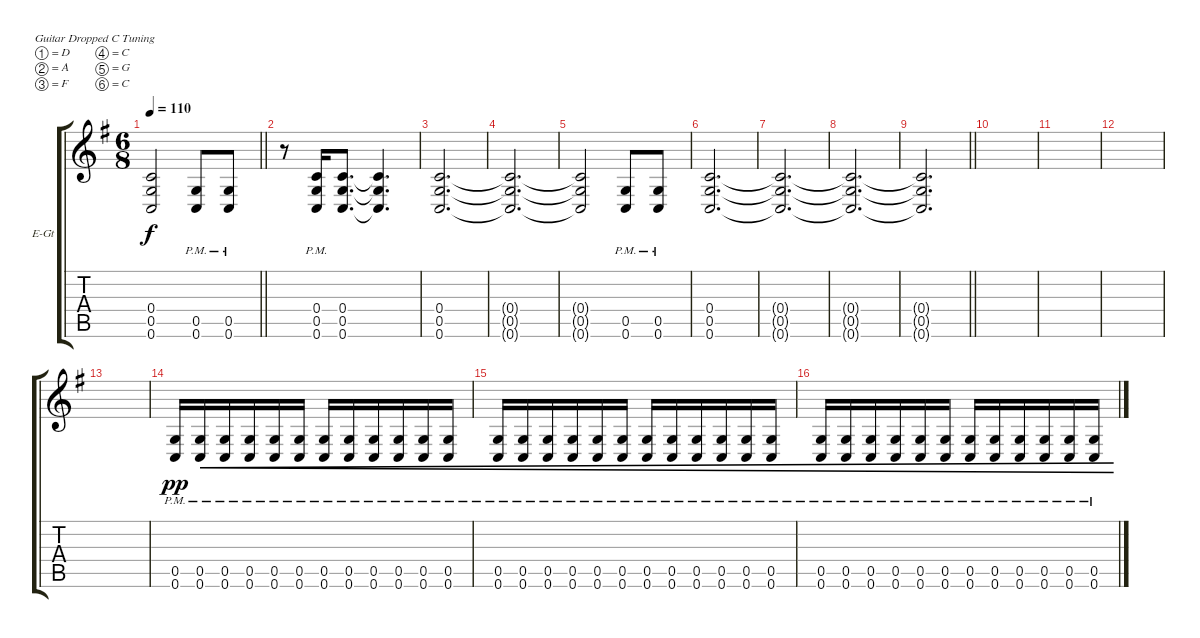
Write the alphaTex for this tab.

\bracketExtendMode groupsimilarinstruments
\firstSystemTrackNameOrientation horizontal
\otherSystemsTrackNameOrientation horizontal
\track ("Electric Guitar 2" "E-Gt") {instrument distortionguitar}
\staff {score tabs}
\tuning (D4 A3 F3 C3 G2 C2)
\ts (6 8)
\tempo 110
\clef g2
\barLineRight lightlight
\ks eminor
(0.4{t} 0.5{t} 0.6{t}).2{dy f} (0.6{pm} 0.5{pm}).8 (0.6{pm} 0.5{pm}).8 |
r.8 (0.6{pm} 0.5{pm} 0.4{pm}).16 (0.6 0.5 0.4).8{d} (0.4{t} 0.5{t} 0.6{t}).4{d} |
(0.4 0.5 0.6).2{d} |
(0.4{t} 0.5{t} 0.6{t}).2{d} |
(0.4{t} 0.5{t} 0.6{t}).2 (0.6{pm} 0.5{pm}).8 (0.6{pm} 0.5{pm}).8 |
(0.6 0.5 0.4).2{d} |
(0.4{t} 0.5{t} 0.6{t}).2{d} |
(0.4{t} 0.5{t} 0.6{t}).2{d} |
\barLineRight lightlight
(0.4{t} 0.5{t} 0.6{t}).2{d} |
|
|
|
|
(0.6{pm} 0.5{pm}).16{dy pp} (0.6{pm} 0.5{pm}).16{cre} (0.6{pm} 0.5{pm}).16{cre} (0.6{pm} 0.5{pm}).16{cre} (0.6{pm} 0.5{pm}).16{cre} (0.6{pm} 0.5{pm}).16{cre} (0.6{pm} 0.5{pm}).16{cre} (0.6{pm} 0.5{pm}).16{cre} (0.6{pm} 0.5{pm}).16{cre} (0.6{pm} 0.5{pm}).16{cre} (0.6{pm} 0.5{pm}).16{cre} (0.6{pm} 0.5{pm}).16{cre} |
(0.6{pm} 0.5{pm}).16{cre} (0.6{pm} 0.5{pm}).16{cre} (0.6{pm} 0.5{pm}).16{cre} (0.6{pm} 0.5{pm}).16{cre} (0.6{pm} 0.5{pm}).16{cre} (0.6{pm} 0.5{pm}).16{cre} (0.6{pm} 0.5{pm}).16{cre} (0.6{pm} 0.5{pm}).16{cre} (0.6{pm} 0.5{pm}).16{cre} (0.6{pm} 0.5{pm}).16{cre} (0.6{pm} 0.5{pm}).16{cre} (0.6{pm} 0.5{pm}).16{cre} |
(0.6{pm} 0.5{pm}).16{cre} (0.6{pm} 0.5{pm}).16{cre} (0.6{pm} 0.5{pm}).16{cre} (0.6{pm} 0.5{pm}).16{cre} (0.6{pm} 0.5{pm}).16{cre} (0.6{pm} 0.5{pm}).16{cre} (0.6{pm} 0.5{pm}).16{cre} (0.6{pm} 0.5{pm}).16{cre} (0.6{pm} 0.5{pm}).16{cre} (0.6{pm} 0.5{pm}).16{cre} (0.6{pm} 0.5{pm}).16{cre} (0.6{pm} 0.5{pm}).16{cre}
